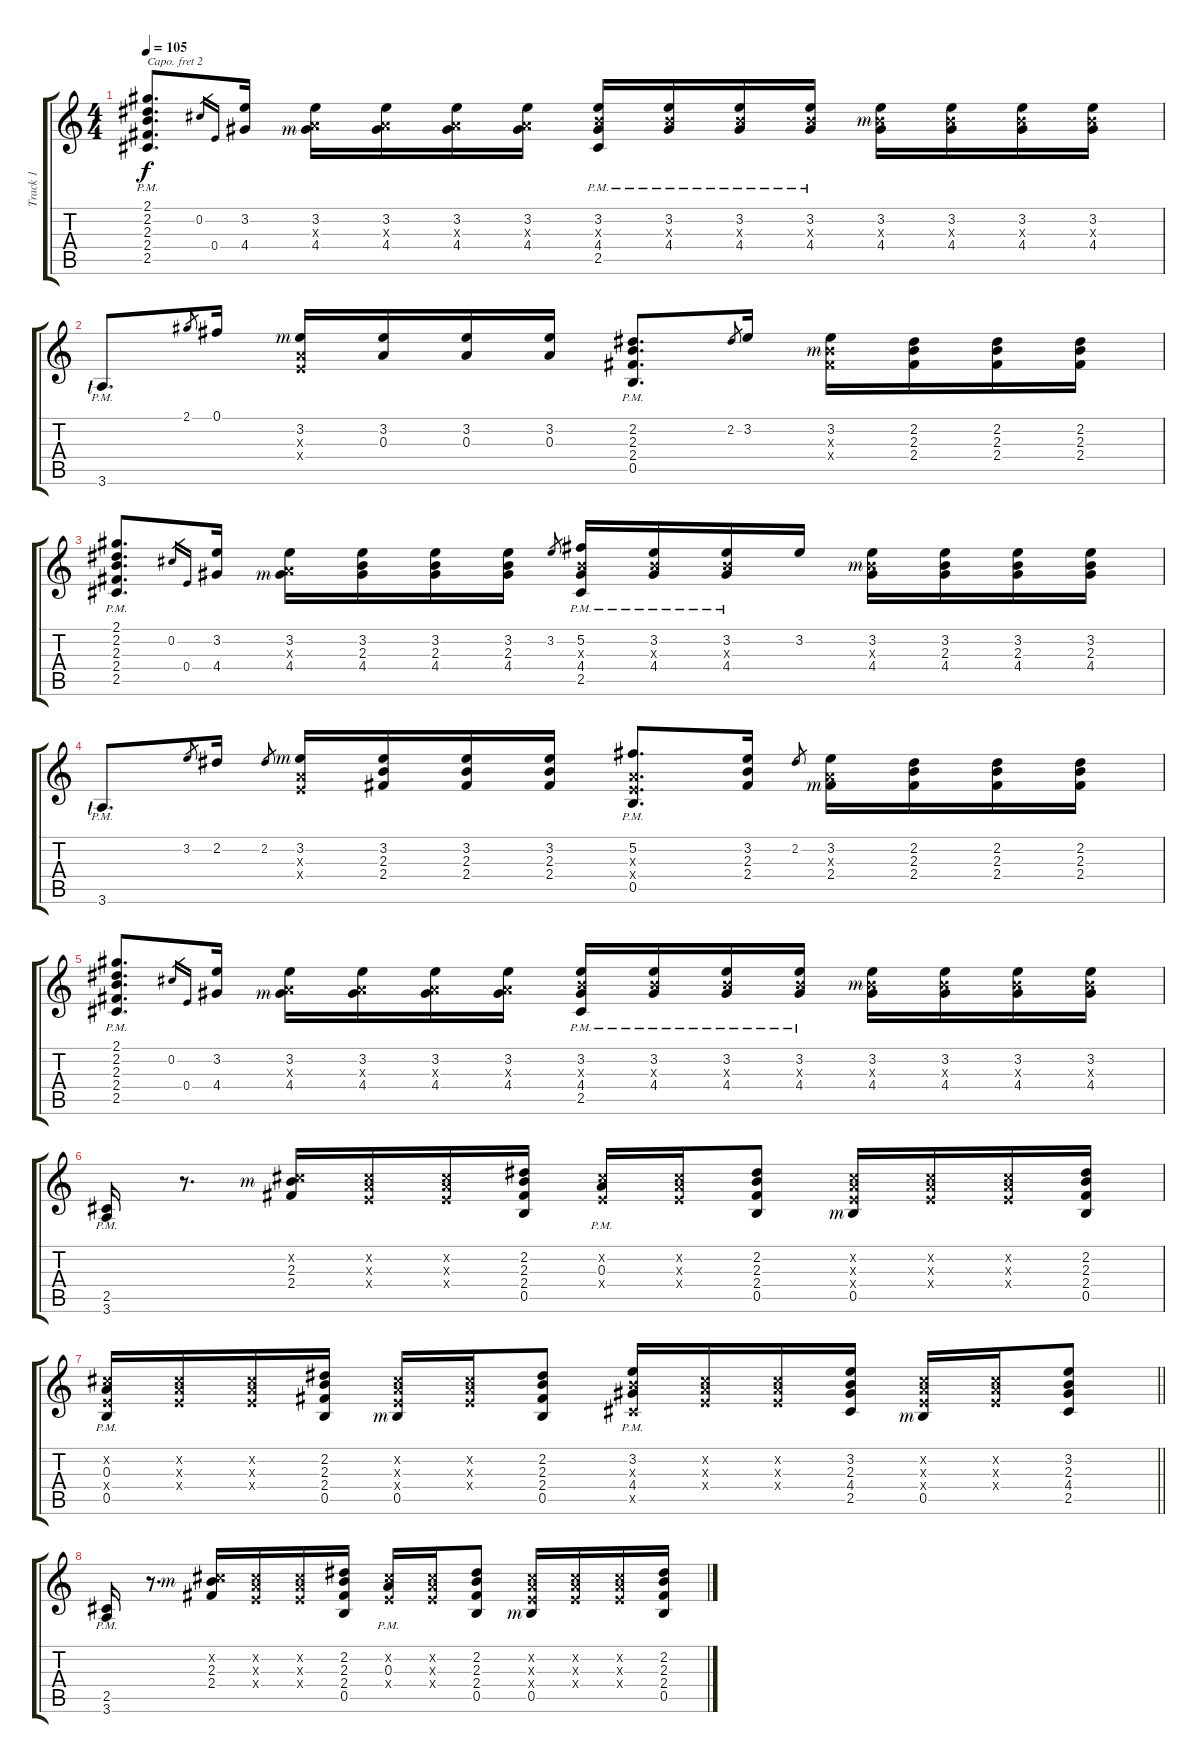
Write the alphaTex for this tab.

\track ("Track 1" "Track 1") {instrument acousticguitarsteel}
\staff {score tabs}
\capo 2
\tuning (E4 B3 G3 D3 A2 E2) {hide}
\ts (4 4)
\tempo 105
\clef g2
\ks c
(2.1 2.2 2.3 2.4 2.5{pm}).8{d dy f} 0.2.16{gr} 0.4.16{gr} (3.2 4.4).16 (3.2 0.3{x} 4.4{rf 3}).16 (3.2 0.3{x} 4.4).16 (3.2 0.3{x} 4.4).16 (3.2 0.3{x} 4.4).16 (3.2 2.3{x} 4.4{pm} 2.5).16 (3.2 2.3{x} 4.4{pm}).16 (3.2 2.3{x} 4.4{pm}).16 (3.2 2.3{x} 4.4{pm}).16 (3.2 2.3{x rf 3} 4.4).16 (3.2 2.3{x} 4.4).16 (3.2 2.3{x} 4.4).16 (3.2 2.3{x} 4.4).16 |
3.6{pm lf 1}.8{d} 2.1.8{gr} 0.1.16 (3.2{rf 3} 0.3{x} 0.4{x}).16 (3.2 0.3).16 (3.2 0.3).16 (3.2 0.3).16 (2.2 2.3 2.4{pm} 0.5).8{d} 2.2.8{gr} 3.2.16 (3.2 2.3{x rf 3} 2.4{x}).16 (2.2 2.3 2.4).16 (2.2 2.3 2.4).16 (2.2 2.3 2.4).16 |
(2.1 2.2 2.3 2.4 2.5{pm}).8{d} 0.2.16{gr} 0.4.16{gr} (3.2 4.4).16 (3.2 0.3{x} 4.4{rf 3}).16 (3.2 2.3 4.4).16 (3.2 2.3 4.4).16 (3.2 2.3 4.4).16 3.2.8{gr} (5.2 2.3{x} 4.4{pm} 2.5).16 (3.2 2.3{x} 4.4{pm}).16 (3.2 2.3{x} 4.4{pm}).16 3.2.16 (3.2 2.3{x rf 3} 4.4).16 (3.2 2.3 4.4).16 (3.2 2.3 4.4).16 (3.2 2.3 4.4).16 |
3.6{pm lf 1}.8{d} 3.2.8{gr} 2.2.16 2.2.8{gr} (3.2{rf 3} 0.3{x} 0.4{x}).16 (3.2 2.3 2.4).16 (3.2 2.3 2.4).16 (3.2 2.3 2.4).16 (5.2{pm} 0.3{x} 0.4{x} 0.5).8{d} (3.2 2.3 2.4).16 2.2.8{gr} (3.2 0.3{x} 2.4{rf 3}).16 (2.2 2.3 2.4).16 (2.2 2.3 2.4).16 (2.2 2.3 2.4).16 |
(2.1 2.2 2.3 2.4 2.5{pm}).8{d} 0.2.16{gr} 0.4.16{gr} (3.2 4.4).16 (3.2 0.3{x} 4.4{rf 3}).16 (3.2 0.3{x} 4.4).16 (3.2 0.3{x} 4.4).16 (3.2 0.3{x} 4.4).16 (3.2 2.3{x} 4.4{pm} 2.5).16 (3.2 2.3{x} 4.4{pm}).16 (3.2 2.3{x} 4.4{pm}).16 (3.2 2.3{x} 4.4{pm}).16 (3.2 2.3{x rf 3} 4.4).16 (3.2 2.3{x} 4.4).16 (3.2 2.3{x} 4.4).16 (3.2 2.3{x} 4.4).16 |
(2.5{pm} 3.6{pm}).16 r.8{d} (0.2{x} 2.3{rf 3} 2.4).16 (0.2{x} 0.3{x} 0.4{x}).16 (0.2{x} 0.3{x} 0.4{x}).16 (2.2 2.3 2.4 0.5).16 (0.2{x} 0.3{pm} 0.4{x}).16 (0.2{x} 0.3{x} 0.4{x}).16 (2.2 2.3 2.4 0.5).8 (0.2{x} 0.3{x} 0.4{x} 0.5{rf 3}).16 (0.2{x} 0.3{x} 0.4{x}).16 (0.2{x} 0.3{x} 0.4{x}).16 (2.2 2.3 2.4 0.5).16 |
\barLineRight lightlight
(0.2{x} 0.3{pm} 0.4{x} 0.5).16 (0.2{x} 0.3{x} 0.4{x}).16 (0.2{x} 0.3{x} 0.4{x}).16 (2.2 2.3 2.4 0.5).16 (0.2{x} 0.3{x} 0.4{x} 0.5{rf 3}).16 (0.2{x} 0.3{x} 0.4{x}).16 (2.2 2.3 2.4 0.5).8 (3.2 2.3{x} 4.4{pm} 2.5{x}).16 (0.2{x} 0.3{x} 0.4{x}).16 (0.2{x} 0.3{x} 0.4{x}).16 (3.2 2.3 4.4 2.5).16 (0.2{x} 0.3{x} 0.4{x} 0.5{rf 3}).16 (0.2{x} 0.3{x} 0.4{x}).16 (3.2 2.3 4.4 2.5).8 |
(2.5{pm} 3.6{pm}).16 r.8{d} (0.2{x} 2.3{rf 3} 2.4).16 (0.2{x} 0.3{x} 0.4{x}).16 (0.2{x} 0.3{x} 0.4{x}).16 (2.2 2.3 2.4 0.5).16 (0.2{x} 0.3{pm} 0.4{x}).16 (0.2{x} 0.3{x} 0.4{x}).16 (2.2 2.3 2.4 0.5).8 (0.2{x} 0.3{x} 0.4{x} 0.5{rf 3}).16 (0.2{x} 0.3{x} 0.4{x}).16 (0.2{x} 0.3{x} 0.4{x}).16 (2.2 2.3 2.4 0.5).16
